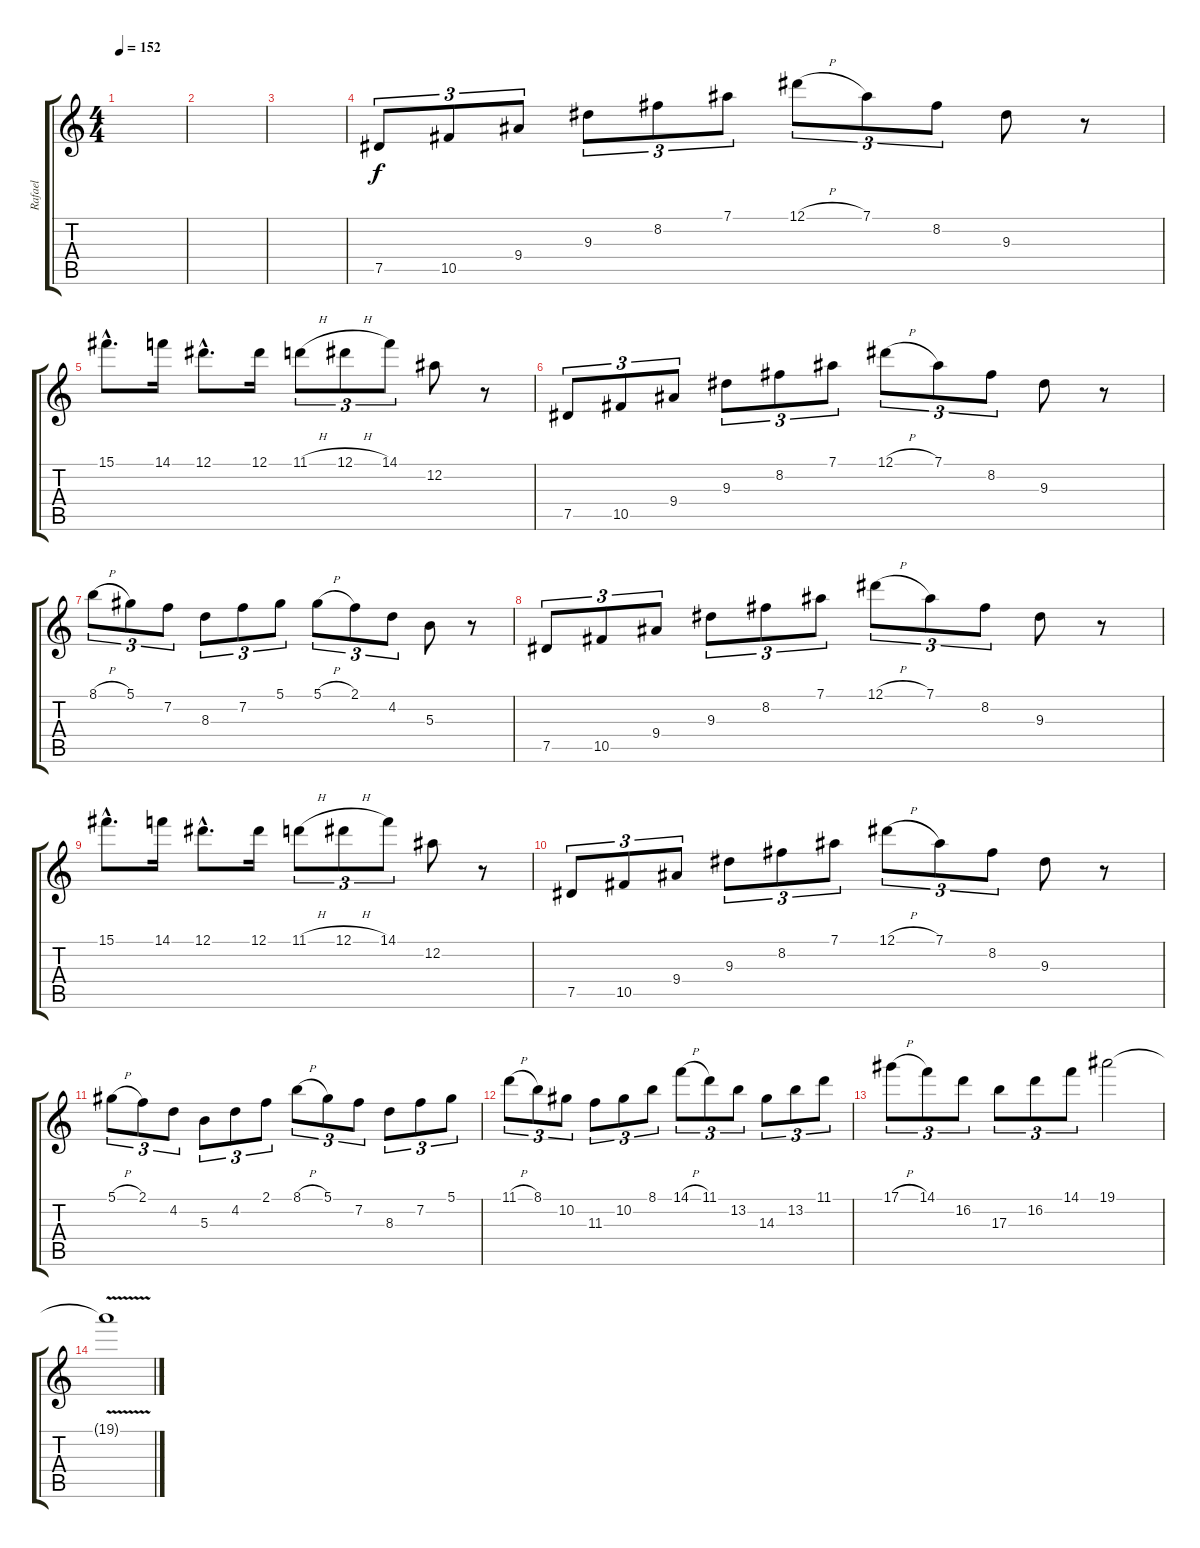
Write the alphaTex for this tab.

\track ("Rafael" "Rafael") {instrument distortionguitar}
\staff {score tabs}
\tuning (Eb4 Bb3 Gb3 Db3 Ab2 Eb2) {hide}
\ts (4 4)
\tempo 152
\clef g2
\ks c
|
|
|
7.5.8{tu (3 2) volume 16 instrument harpsichord} 10.5.8{tu (3 2)} 9.4.8{tu (3 2)} 9.3.8{tu (3 2)} 8.2.8{tu (3 2)} 7.1.8{tu (3 2)} 12.1{h}.8{tu (3 2)} 7.1.8{tu (3 2)} 8.2.8{tu (3 2)} 9.3.8 r.8 |
15.1{hac}.8{d} 14.1.16 12.1{hac}.8{d} 12.1.16 11.1{h}.8{tu (3 2)} 12.1{h}.8{tu (3 2)} 14.1.8{tu (3 2)} 12.2.8 r.8 |
7.5.8{tu (3 2)} 10.5.8{tu (3 2)} 9.4.8{tu (3 2)} 9.3.8{tu (3 2)} 8.2.8{tu (3 2)} 7.1.8{tu (3 2)} 12.1{h}.8{tu (3 2)} 7.1.8{tu (3 2)} 8.2.8{tu (3 2)} 9.3.8 r.8 |
8.1{h}.8{tu (3 2)} 5.1.8{tu (3 2)} 7.2.8{tu (3 2)} 8.3.8{tu (3 2)} 7.2.8{tu (3 2)} 5.1.8{tu (3 2)} 5.1{h}.8{tu (3 2)} 2.1.8{tu (3 2)} 4.2.8{tu (3 2)} 5.3.8 r.8 |
7.5.8{tu (3 2)} 10.5.8{tu (3 2)} 9.4.8{tu (3 2)} 9.3.8{tu (3 2)} 8.2.8{tu (3 2)} 7.1.8{tu (3 2)} 12.1{h}.8{tu (3 2)} 7.1.8{tu (3 2)} 8.2.8{tu (3 2)} 9.3.8 r.8 |
15.1{hac}.8{d} 14.1.16 12.1{hac}.8{d} 12.1.16 11.1{h}.8{tu (3 2)} 12.1{h}.8{tu (3 2)} 14.1.8{tu (3 2)} 12.2.8 r.8 |
7.5.8{tu (3 2)} 10.5.8{tu (3 2)} 9.4.8{tu (3 2)} 9.3.8{tu (3 2)} 8.2.8{tu (3 2)} 7.1.8{tu (3 2)} 12.1{h}.8{tu (3 2)} 7.1.8{tu (3 2)} 8.2.8{tu (3 2)} 9.3.8 r.8 |
5.1{h}.8{tu (3 2)} 2.1.8{tu (3 2)} 4.2.8{tu (3 2)} 5.3.8{tu (3 2)} 4.2.8{tu (3 2)} 2.1.8{tu (3 2)} 8.1{h}.8{tu (3 2)} 5.1.8{tu (3 2)} 7.2.8{tu (3 2)} 8.3.8{tu (3 2)} 7.2.8{tu (3 2)} 5.1.8{tu (3 2)} |
11.1{h}.8{tu (3 2)} 8.1.8{tu (3 2)} 10.2.8{tu (3 2)} 11.3.8{tu (3 2)} 10.2.8{tu (3 2)} 8.1.8{tu (3 2)} 14.1{h}.8{tu (3 2)} 11.1.8{tu (3 2)} 13.2.8{tu (3 2)} 14.3.8{tu (3 2)} 13.2.8{tu (3 2)} 11.1.8{tu (3 2)} |
17.1{h}.8{tu (3 2)} 14.1.8{tu (3 2)} 16.2.8{tu (3 2)} 17.3.8{tu (3 2)} 16.2.8{tu (3 2)} 14.1.8{tu (3 2)} 19.1.2 |
19.1{v t}.1
